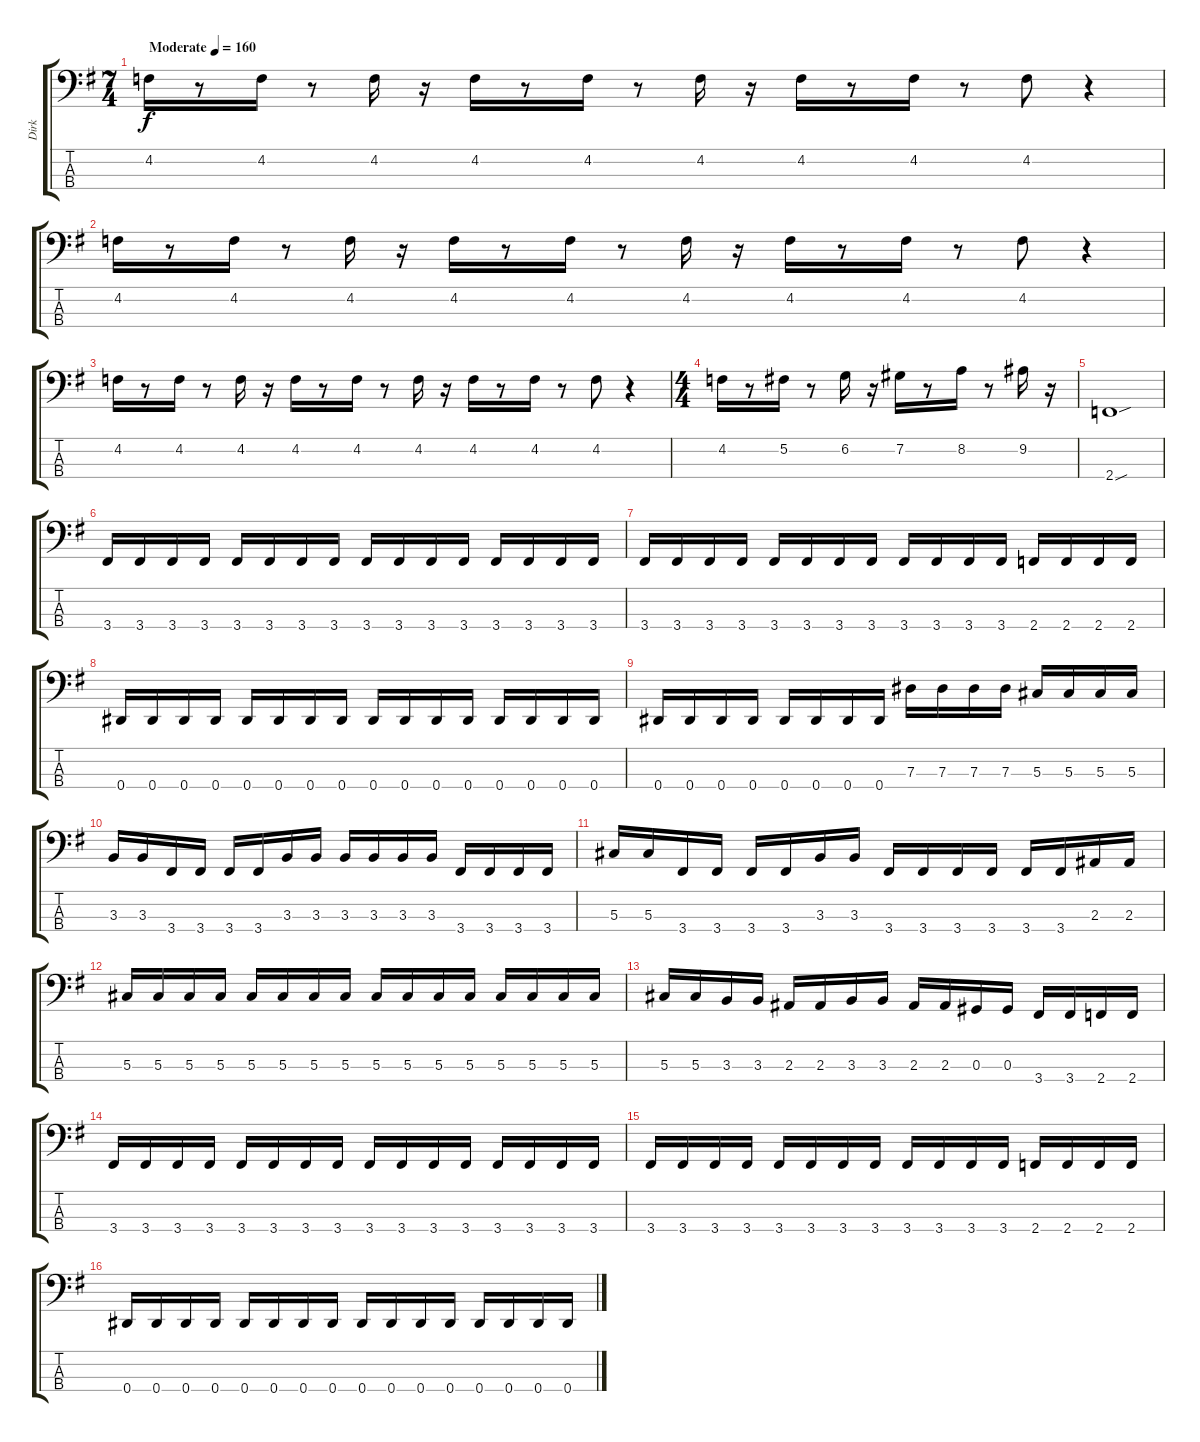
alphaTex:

\track ("Dirk" "Dirk") {instrument electricbassfinger}
\staff {score tabs}
\tuning (Gb2 Db2 Ab1 Eb1) {hide}
\ts (7 4)
\tempo (160 "Moderate")
\clef f4
\ks g
4.2.16{dy f instrument electricbassfinger} r.8 4.2.16 r.8 4.2.16 r.16 4.2.16 r.8 4.2.16 r.8 4.2.16 r.16 4.2.16 r.8 4.2.16 r.8 4.2.8 r.4 |
4.2.16 r.8 4.2.16 r.8 4.2.16 r.16 4.2.16 r.8 4.2.16 r.8 4.2.16 r.16 4.2.16 r.8 4.2.16 r.8 4.2.8 r.4 |
4.2.16 r.8 4.2.16 r.8 4.2.16 r.16 4.2.16 r.8 4.2.16 r.8 4.2.16 r.16 4.2.16 r.8 4.2.16 r.8 4.2.8 r.4 |
\ts (4 4)
4.2.16 r.8 5.2.16 r.8 6.2.16 r.16 7.2.16 r.8 8.2.16 r.8 9.2.16 r.16 |
2.4{sou}.1 |
3.4.16 3.4.16 3.4.16 3.4.16 3.4.16 3.4.16 3.4.16 3.4.16 3.4.16 3.4.16 3.4.16 3.4.16 3.4.16 3.4.16 3.4.16 3.4.16 |
3.4.16 3.4.16 3.4.16 3.4.16 3.4.16 3.4.16 3.4.16 3.4.16 3.4.16 3.4.16 3.4.16 3.4.16 2.4.16 2.4.16 2.4.16 2.4.16 |
0.4.16 0.4.16 0.4.16 0.4.16 0.4.16 0.4.16 0.4.16 0.4.16 0.4.16 0.4.16 0.4.16 0.4.16 0.4.16 0.4.16 0.4.16 0.4.16 |
0.4.16 0.4.16 0.4.16 0.4.16 0.4.16 0.4.16 0.4.16 0.4.16 7.3.16 7.3.16 7.3.16 7.3.16 5.3.16 5.3.16 5.3.16 5.3.16 |
3.3.16 3.3.16 3.4.16 3.4.16 3.4.16 3.4.16 3.3.16 3.3.16 3.3.16 3.3.16 3.3.16 3.3.16 3.4.16 3.4.16 3.4.16 3.4.16 |
5.3.16 5.3.16 3.4.16 3.4.16 3.4.16 3.4.16 3.3.16 3.3.16 3.4.16 3.4.16 3.4.16 3.4.16 3.4.16 3.4.16 2.3.16 2.3.16 |
5.3.16 5.3.16 5.3.16 5.3.16 5.3.16 5.3.16 5.3.16 5.3.16 5.3.16 5.3.16 5.3.16 5.3.16 5.3.16 5.3.16 5.3.16 5.3.16 |
5.3.16 5.3.16 3.3.16 3.3.16 2.3.16 2.3.16 3.3.16 3.3.16 2.3.16 2.3.16 0.3.16 0.3.16 3.4.16 3.4.16 2.4.16 2.4.16 |
3.4.16 3.4.16 3.4.16 3.4.16 3.4.16 3.4.16 3.4.16 3.4.16 3.4.16 3.4.16 3.4.16 3.4.16 3.4.16 3.4.16 3.4.16 3.4.16 |
3.4.16 3.4.16 3.4.16 3.4.16 3.4.16 3.4.16 3.4.16 3.4.16 3.4.16 3.4.16 3.4.16 3.4.16 2.4.16 2.4.16 2.4.16 2.4.16 |
0.4.16 0.4.16 0.4.16 0.4.16 0.4.16 0.4.16 0.4.16 0.4.16 0.4.16 0.4.16 0.4.16 0.4.16 0.4.16 0.4.16 0.4.16 0.4.16
